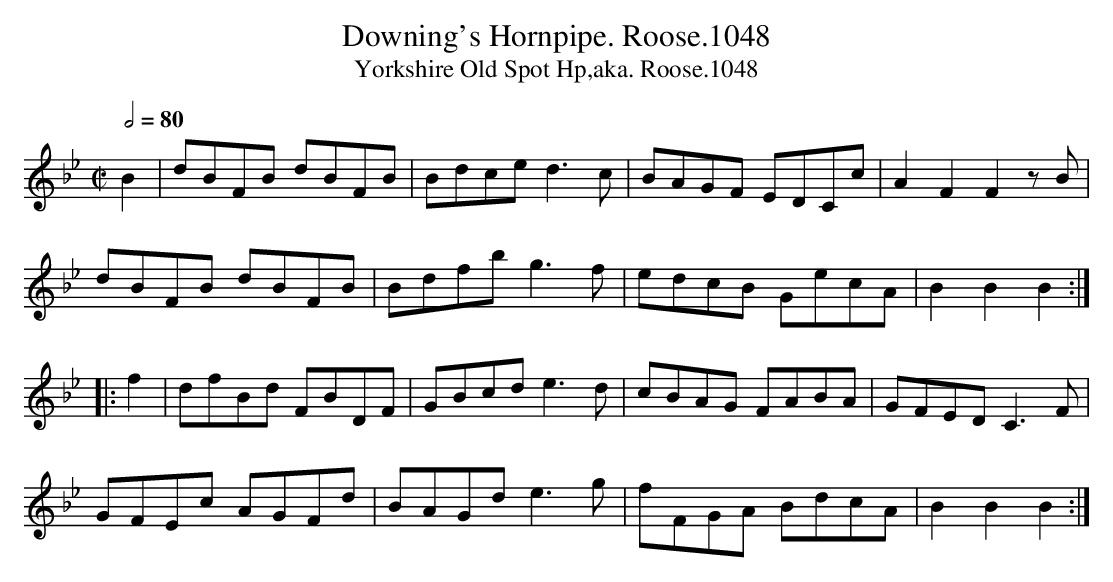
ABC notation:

X:1
T:Downing's Hornpipe. Roose.1048
T:Yorkshire Old Spot Hp,aka. Roose.1048
M:C|
L:1/8
Q:1/2=80
K:Bb
B2|dBFB dBFB|Bdce d3c|BAGF EDCc|A2F2 F2 z B|
dBFB dBFB|Bdfb g3 f|edcB GecA|B2B2B2:|
|:f2|dfBd FBDF|GBcd e3d|cBAG FABA|GFED C3F|
GFEc AGFd|BAGd e3g|fFGA BdcA|B2B2B2:|
